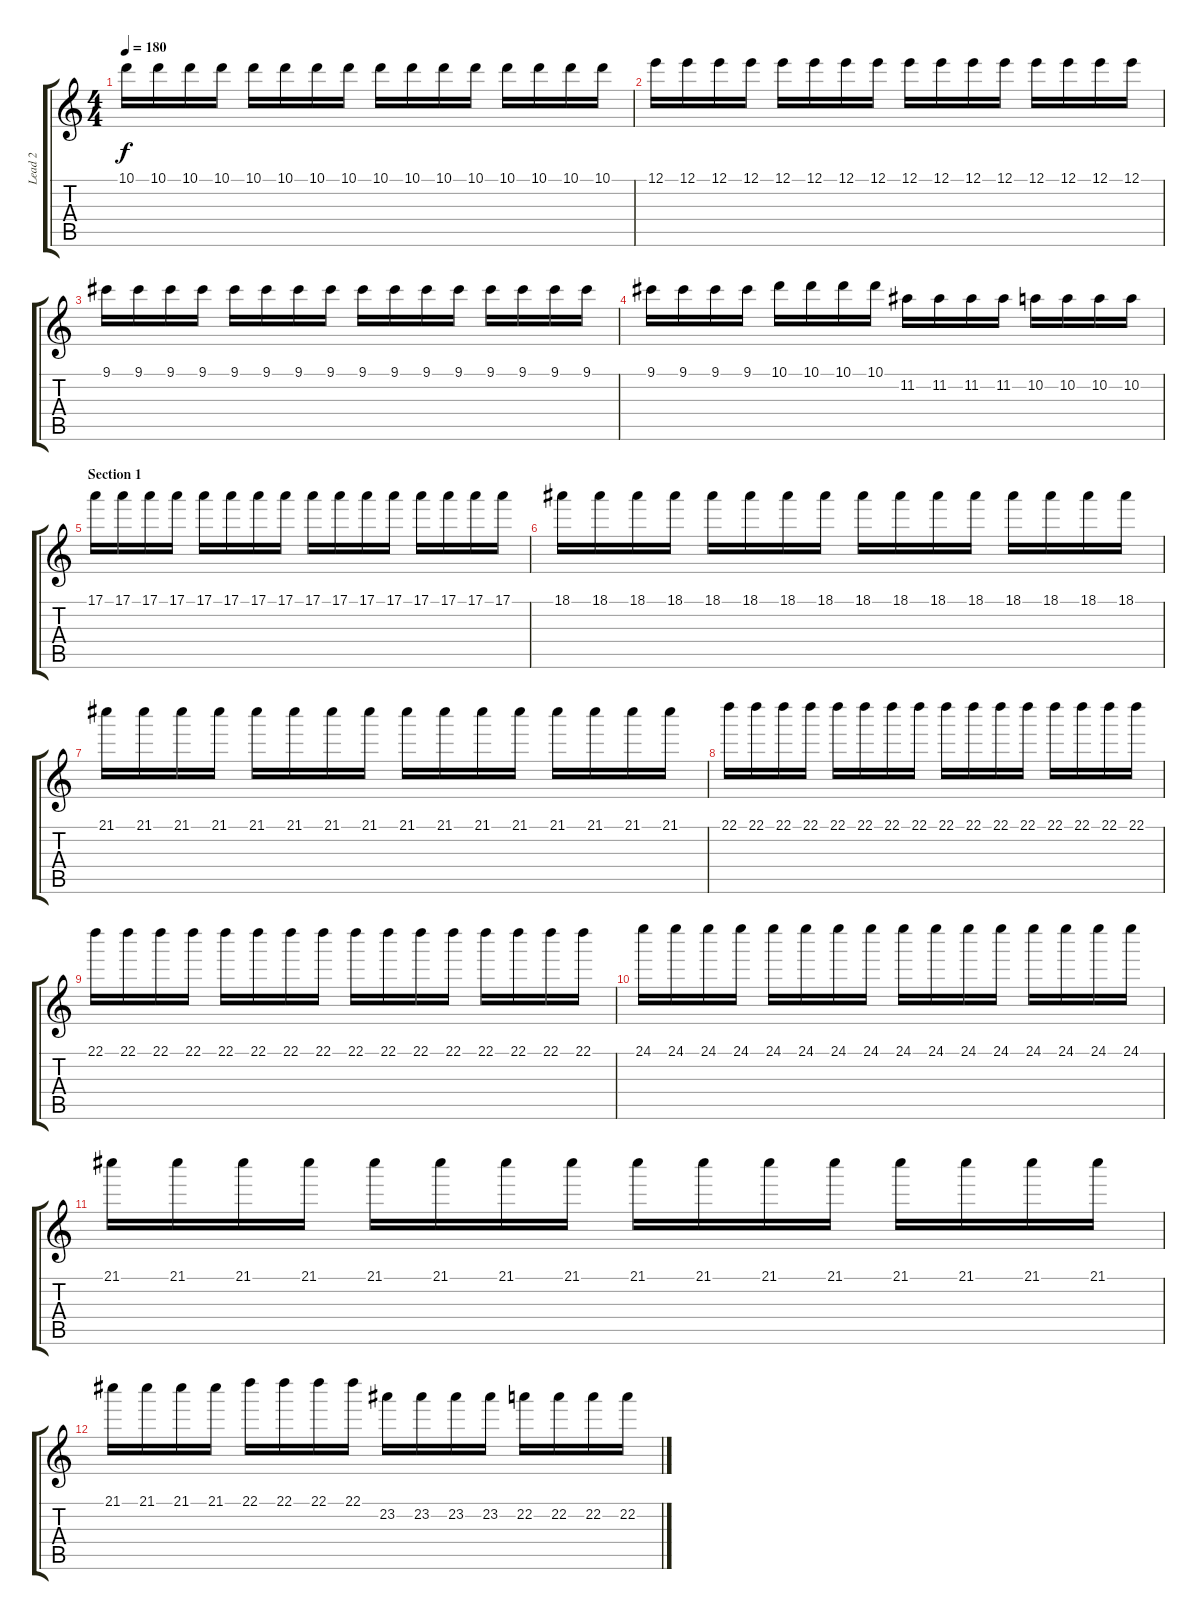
\track ("Lead 2" "Lead 2") {instrument distortionguitar}
\staff {score tabs}
\tuning (E4 B3 G3 D3 A2 E2) {hide}
\ts (4 4)
\tempo 180
\clef g2
\ks c
10.1.16{dy f volume 11 instrument overdrivenguitar} 10.1.16 10.1.16 10.1.16 10.1.16 10.1.16 10.1.16 10.1.16 10.1.16 10.1.16 10.1.16 10.1.16 10.1.16 10.1.16 10.1.16 10.1.16 |
12.1.16 12.1.16 12.1.16 12.1.16 12.1.16 12.1.16 12.1.16 12.1.16 12.1.16 12.1.16 12.1.16 12.1.16 12.1.16 12.1.16 12.1.16 12.1.16 |
9.1.16 9.1.16 9.1.16 9.1.16 9.1.16 9.1.16 9.1.16 9.1.16 9.1.16 9.1.16 9.1.16 9.1.16 9.1.16 9.1.16 9.1.16 9.1.16 |
9.1.16 9.1.16 9.1.16 9.1.16 10.1.16 10.1.16 10.1.16 10.1.16 11.2.16 11.2.16 11.2.16 11.2.16 10.2.16 10.2.16 10.2.16 10.2.16 |
\section ("" "Section 1")
17.1.16 17.1.16 17.1.16 17.1.16 17.1.16 17.1.16 17.1.16 17.1.16 17.1.16 17.1.16 17.1.16 17.1.16 17.1.16 17.1.16 17.1.16 17.1.16 |
18.1.16 18.1.16 18.1.16 18.1.16 18.1.16 18.1.16 18.1.16 18.1.16 18.1.16 18.1.16 18.1.16 18.1.16 18.1.16 18.1.16 18.1.16 18.1.16 |
21.1.16 21.1.16 21.1.16 21.1.16 21.1.16 21.1.16 21.1.16 21.1.16 21.1.16 21.1.16 21.1.16 21.1.16 21.1.16 21.1.16 21.1.16 21.1.16 |
22.1.16 22.1.16 22.1.16 22.1.16 22.1.16 22.1.16 22.1.16 22.1.16 22.1.16 22.1.16 22.1.16 22.1.16 22.1.16 22.1.16 22.1.16 22.1.16 |
22.1.16 22.1.16 22.1.16 22.1.16 22.1.16 22.1.16 22.1.16 22.1.16 22.1.16 22.1.16 22.1.16 22.1.16 22.1.16 22.1.16 22.1.16 22.1.16 |
24.1.16 24.1.16 24.1.16 24.1.16 24.1.16 24.1.16 24.1.16 24.1.16 24.1.16 24.1.16 24.1.16 24.1.16 24.1.16 24.1.16 24.1.16 24.1.16 |
21.1.16 21.1.16 21.1.16 21.1.16 21.1.16 21.1.16 21.1.16 21.1.16 21.1.16 21.1.16 21.1.16 21.1.16 21.1.16 21.1.16 21.1.16 21.1.16 |
21.1.16 21.1.16 21.1.16 21.1.16 22.1.16 22.1.16 22.1.16 22.1.16 23.2.16 23.2.16 23.2.16 23.2.16 22.2.16 22.2.16 22.2.16 22.2.16
